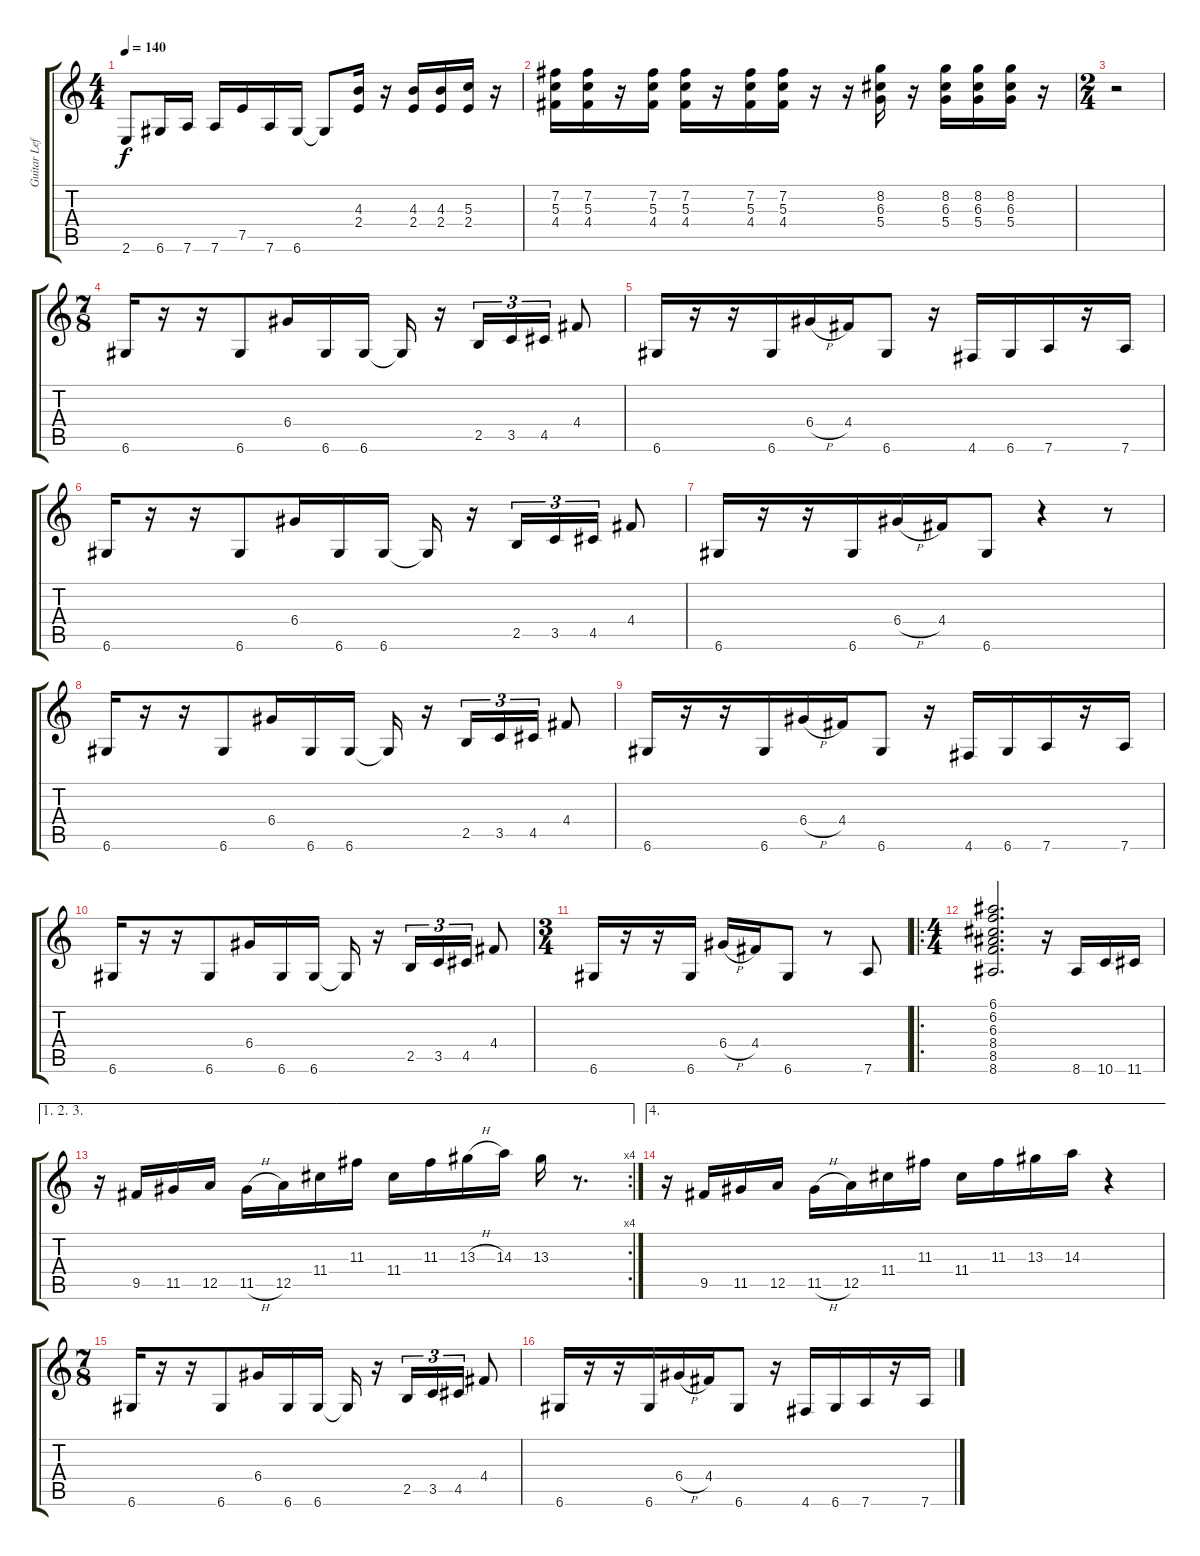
\track ("Guitar Left" "Guitar Lef") {instrument overdrivenguitar}
\staff {score tabs}
\tuning (E4 B3 G3 D3 A2 D2) {hide}
\ts (4 4)
\tempo 140
\clef g2
\ks c
2.6{t}.8{dy f} 6.6.16 7.6.16 7.6.16 7.5.16 7.6.16 6.6.16 6.6{t}.8 (4.3 2.4).16 r.16 (4.3 2.4).16 (4.3 2.4).16 (5.3 2.4).16 r.16 |
(7.2 5.3 4.4).16 (7.2 5.3 4.4).16 r.16 (7.2 5.3 4.4).16 (7.2 5.3 4.4).16 r.16 (7.2 5.3 4.4).16 (7.2 5.3 4.4).16 r.16 r.16 (8.2 6.3 5.4).16 r.16 (8.2 6.3 5.4).16 (8.2 6.3 5.4).16 (8.2 6.3 5.4).16 r.16 |
\ts (2 4)
r.2 |
\ts (7 8)
6.6.16 r.16 r.16 6.6.8 6.4.16 6.6.16 6.6.16 6.6{t}.16 r.16 2.5.16{tu (3 2)} 3.5.16{tu (3 2)} 4.5.16{tu (3 2)} 4.4.8 |
6.6.16 r.16 r.16 6.6.16 6.4{h}.16 4.4.16 6.6.8 r.16 4.6.16 6.6.16 7.6.16 r.16 7.6.16 |
6.6.16 r.16 r.16 6.6.8 6.4.16 6.6.16 6.6.16 6.6{t}.16 r.16 2.5.16{tu (3 2)} 3.5.16{tu (3 2)} 4.5.16{tu (3 2)} 4.4.8 |
6.6.16 r.16 r.16 6.6.16 6.4{h}.16 4.4.16 6.6.8 r.4 r.8 |
6.6.16 r.16 r.16 6.6.8 6.4.16 6.6.16 6.6.16 6.6{t}.16 r.16 2.5.16{tu (3 2)} 3.5.16{tu (3 2)} 4.5.16{tu (3 2)} 4.4.8 |
6.6.16 r.16 r.16 6.6.16 6.4{h}.16 4.4.16 6.6.8 r.16 4.6.16 6.6.16 7.6.16 r.16 7.6.16 |
6.6.16 r.16 r.16 6.6.8 6.4.16 6.6.16 6.6.16 6.6{t}.16 r.16 2.5.16{tu (3 2)} 3.5.16{tu (3 2)} 4.5.16{tu (3 2)} 4.4.8 |
\ts (3 4)
6.6.16 r.16 r.16 6.6.16 6.4{h}.16 4.4.16 6.6.8 r.8 7.6.8 |
\ro
\ts (4 4)
(6.1 6.2 6.3 8.4 8.5 8.6).2{d} r.16 8.6.16 10.6.16 11.6.16 |
\ae (1 2 3)
\rc 4
r.16 9.5.16 11.5.16 12.5.16 11.5{h}.16 12.5.16 11.4.16 11.3.16 11.4.16 11.3.16 13.3{h}.16 14.3.16 13.3.16 r.8{d} |
\ae 4
r.16 9.5.16 11.5.16 12.5.16 11.5{h}.16 12.5.16 11.4.16 11.3.16 11.4.16 11.3.16 13.3.16 14.3.16 r.4 |
\ts (7 8)
6.6.16 r.16 r.16 6.6.8 6.4.16 6.6.16 6.6.16 6.6{t}.16 r.16 2.5.16{tu (3 2)} 3.5.16{tu (3 2)} 4.5.16{tu (3 2)} 4.4.8 |
6.6.16 r.16 r.16 6.6.16 6.4{h}.16 4.4.16 6.6.8 r.16 4.6.16 6.6.16 7.6.16 r.16 7.6.16
